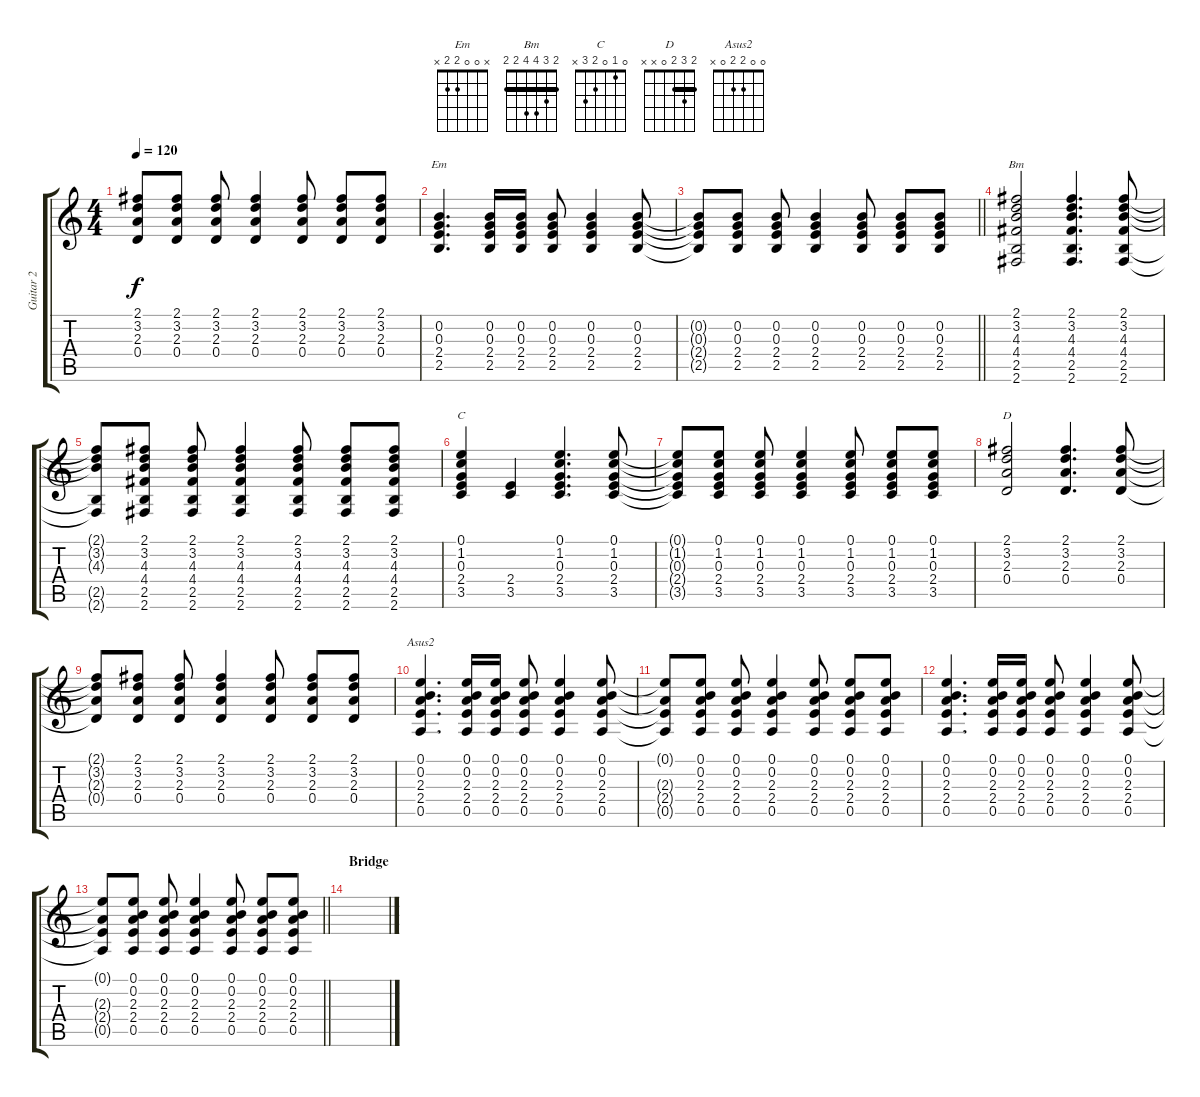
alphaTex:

\track ("Guitar 2" "Guitar 2") {instrument electricguitarjazz}
\staff {score tabs}
\tuning (E4 B3 G3 D3 A2 E2) {hide}
\chord ("Em" x 0 0 2 2 x)
\chord ("Bm" 2 3 4 4 2 2) {barre 2}
\chord ("C" 0 1 0 2 3 x)
\chord ("D" 2 3 2 0 x x) {barre 2}
\chord ("Asus2" 0 0 2 2 0 x)
\ts (4 4)
\tempo 120
\clef g2
\ks c
(2.1{t} 3.2{t} 2.3{t} 0.4{t}).8{dy f} (2.1 3.2 2.3 0.4).8 (2.1 3.2 2.3 0.4).8 (2.1 3.2 2.3 0.4).4 (2.1 3.2 2.3 0.4).8 (2.1 3.2 2.3 0.4).8 (2.1 3.2 2.3 0.4).8 |
(0.2 0.3 2.4 2.5).4{d ch "Em"} (0.2 0.3 2.4 2.5).16 (0.2 0.3 2.4 2.5).16 (0.2 0.3 2.4 2.5).8 (0.2 0.3 2.4 2.5).4 (0.2 0.3 2.4 2.5).8 |
\barLineRight lightlight
(0.2{t} 0.3{t} 2.4{t} 2.5{t}).8 (0.2 0.3 2.4 2.5).8 (0.2 0.3 2.4 2.5).8 (0.2 0.3 2.4 2.5).4 (0.2 0.3 2.4 2.5).8 (0.2 0.3 2.4 2.5).8 (0.2 0.3 2.4 2.5).8 |
(2.1 3.2 4.3 4.4 2.5 2.6).2{ch "Bm"} (2.1 3.2 4.3 4.4 2.5 2.6).4{d} (2.1 3.2 4.3 4.4 2.5 2.6).8 |
(2.1{t} 3.2{t} 4.3{t} 2.5{t} 2.6{t}).8 (2.1 3.2 4.3 4.4 2.5 2.6).8 (2.1 3.2 4.3 4.4 2.5 2.6).8 (2.1 3.2 4.3 4.4 2.5 2.6).4 (2.1 3.2 4.3 4.4 2.5 2.6).8 (2.1 3.2 4.3 4.4 2.5 2.6).8 (2.1 3.2 4.3 4.4 2.5 2.6).8 |
(0.1 1.2 0.3 2.4 3.5).4{ch "C"} (2.4 3.5).4 (0.1 1.2 0.3 2.4 3.5).4{d} (0.1 1.2 0.3 2.4 3.5).8 |
(0.1{t} 1.2{t} 0.3{t} 2.4{t} 3.5{t}).8 (0.1 1.2 0.3 2.4 3.5).8 (0.1 1.2 0.3 2.4 3.5).8 (0.1 1.2 0.3 2.4 3.5).4 (0.1 1.2 0.3 2.4 3.5).8 (0.1 1.2 0.3 2.4 3.5).8 (0.1 1.2 0.3 2.4 3.5).8 |
(2.1 3.2 2.3 0.4).2{ch "D"} (2.1 3.2 2.3 0.4).4{d} (2.1 3.2 2.3 0.4).8 |
(2.1{t} 3.2{t} 2.3{t} 0.4{t}).8 (2.1 3.2 2.3 0.4).8 (2.1 3.2 2.3 0.4).8 (2.1 3.2 2.3 0.4).4 (2.1 3.2 2.3 0.4).8 (2.1 3.2 2.3 0.4).8 (2.1 3.2 2.3 0.4).8 |
(0.1 0.2 2.3 2.4 0.5).4{d ch "Asus2"} (0.1 0.2 2.3 2.4 0.5).16 (0.1 0.2 2.3 2.4 0.5).16 (0.1 0.2 2.3 2.4 0.5).8 (0.1 0.2 2.3 2.4 0.5).4 (0.1 0.2 2.3 2.4 0.5).8 |
(0.1{t} 2.3{t} 2.4{t} 0.5{t}).8 (0.1 0.2 2.3 2.4 0.5).8 (0.1 0.2 2.3 2.4 0.5).8 (0.1 0.2 2.3 2.4 0.5).4 (0.1 0.2 2.3 2.4 0.5).8 (0.1 0.2 2.3 2.4 0.5).8 (0.1 0.2 2.3 2.4 0.5).8 |
(0.1 0.2 2.3 2.4 0.5).4{d} (0.1 0.2 2.3 2.4 0.5).16 (0.1 0.2 2.3 2.4 0.5).16 (0.1 0.2 2.3 2.4 0.5).8 (0.1 0.2 2.3 2.4 0.5).4 (0.1 0.2 2.3 2.4 0.5).8 |
\barLineRight lightlight
(0.1{t} 2.3{t} 2.4{t} 0.5{t}).8 (0.1 0.2 2.3 2.4 0.5).8 (0.1 0.2 2.3 2.4 0.5).8 (0.1 0.2 2.3 2.4 0.5).4 (0.1 0.2 2.3 2.4 0.5).8 (0.1 0.2 2.3 2.4 0.5).8 (0.1 0.2 2.3 2.4 0.5).8 |
\section ("" "Bridge")
